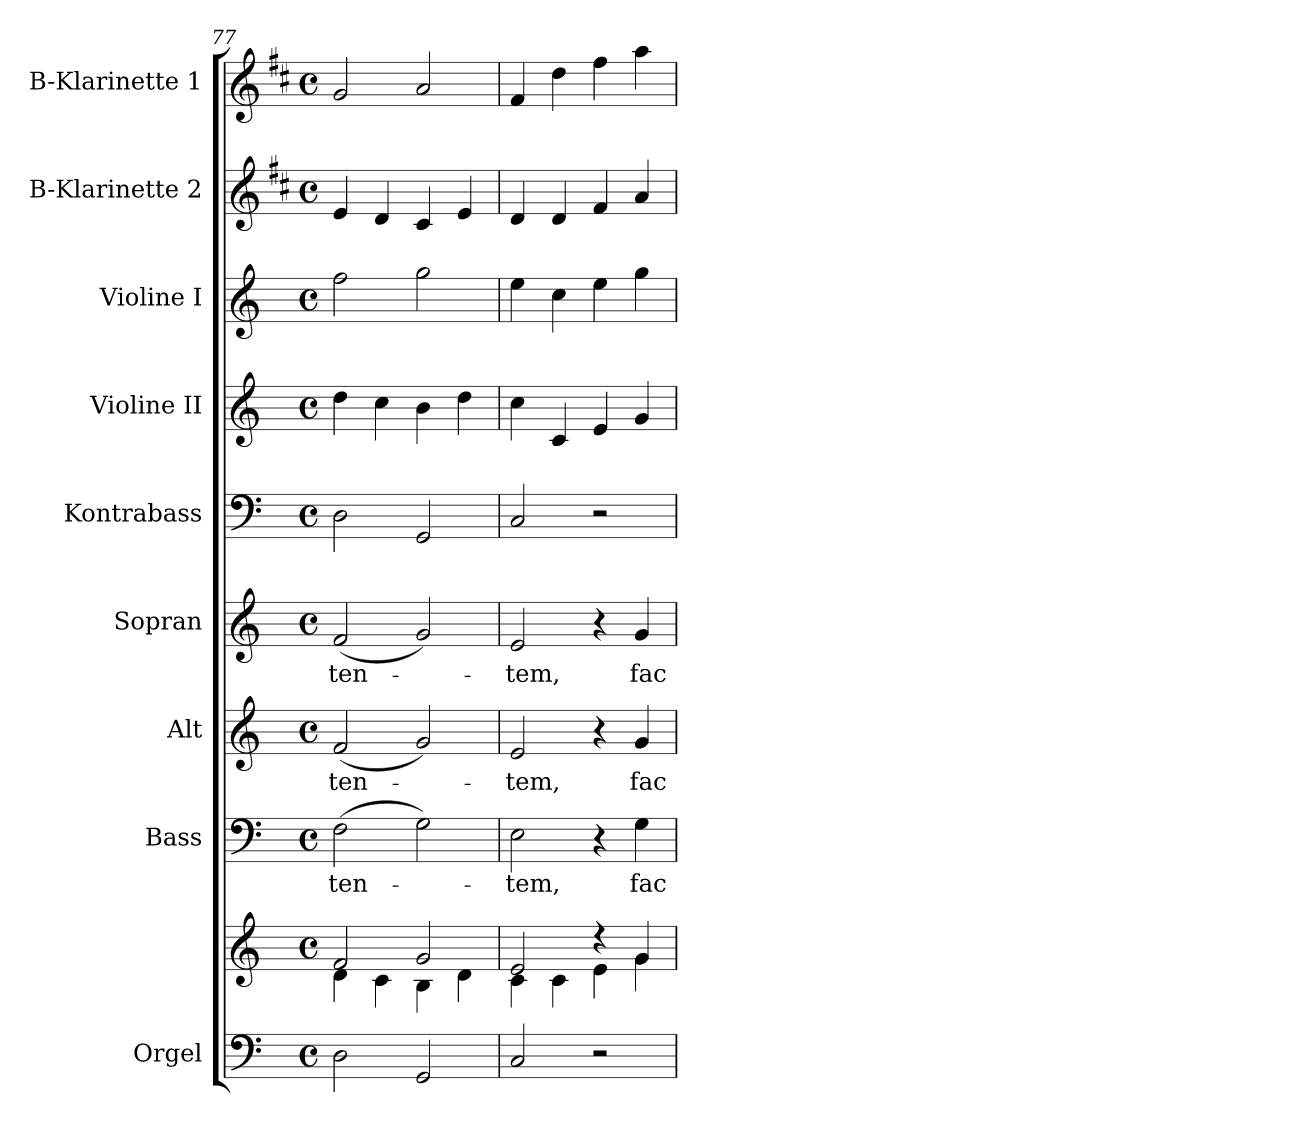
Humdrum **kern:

**kern	**kern	**kern	**text	**kern	**text	**kern	**text	**kern	**kern	**kern	**kern	**kern
*part9	*part9	*part8	*part8	*part7	*part7	*part6	*part6	*part5	*part4	*part3	*part2	*part1
*staff10	*staff9	*staff8	*staff8	*staff7	*staff7	*staff6	*staff6	*staff5	*staff4	*staff3	*staff2	*staff1
*I"Orgel	*	*I"Bass	*	*I"Alt	*	*I"Sopran	*	*I"Kontrabass	*I"Violine II	*I"Violine I	*I"B-Klarinette 2	*I"B-Klarinette 1
*I'Org.	*	*I'B.	*	*I'A.	*	*I'S.	*	*I'Kb.	*I'Vl. II	*I'Vl. I	*I'B Kl. 2	*I'B Kl. 1
*clefF4	*clefG2	*clefF4	*	*clefG2	*	*clefG2	*	*clefF4	*clefG2	*clefG2	*clefG2	*clefG2
*	*	*	*	*	*	*	*	*ITrd7c12	*	*	*ITrd1c2	*ITrd1c2
*k[]	*k[]	*k[]	*	*k[]	*	*k[]	*	*k[]	*k[]	*k[]	*k[]	*k[]
*C:	*C:	*C:	*	*C:	*	*C:	*	*C:	*C:	*C:	*C:	*C:
*M4/4	*M4/4	*M4/4	*	*M4/4	*	*M4/4	*	*M4/4	*M4/4	*M4/4	*M4/4	*M4/4
*met(c)	*met(c)	*met(c)	*	*met(c)	*	*met(c)	*	*met(c)	*met(c)	*met(c)	*met(c)	*met(c)
=77	=77	=77	=77	=77	=77	=77	=77	=77	=77	=77	=77	=77
*	*^	*	*	*	*	*	*	*	*	*	*	*
!	!	!	!	!LO:LY:b	!	!LO:LY:b	!	!LO:LY:b	!	!	!	!	!
2D\	2f/	4d\	(>2F\	-ten-	(<2f/	-ten-	(<2f/	-ten-	2DD\	4dd\	2ff\	4d/	2f/
.	.	4c\	.	.	.	.	.	.	.	4cc\	.	4c/	.
2GG/	2g/	4B\	2G\)	.	2g/)	.	2g/)	.	2GGG/	4b\	2gg\	4B/	2g/
.	.	4d\	.	.	.	.	.	.	.	4dd\	.	4d/	.
=78	=78	=78	=78	=78	=78	=78	=78	=78	=78	=78	=78	=78	=78
!	!	!	!	!LO:LY:b	!	!LO:LY:b	!	!LO:LY:b	!	!	!	!	!
2C/	2e/	4c\	2E\	-tem,	2e/	-tem,	2e/	-tem,	2CC/	4cc\	4ee\	4c/	4e/
.	.	4c\	.	.	.	.	.	.	.	4c/	4cc\	4c/	4cc\
2r	4rcc	4e\	4r	.	4r	.	4r	.	2r	4e/	4ee\	4e/	4ee\
!	!	!	!	!LO:LY:b	!	!LO:LY:b	!	!LO:LY:b	!	!	!	!	!
.	4g/	4g\	4G\	fac-	4g/	fac-	4g/	fac-	.	4g/	4gg\	4g/	4gg\
*	*v	*v	*	*	*	*	*	*	*	*	*	*	*
=	=	=	=	=	=	=	=	=	=	=	=	=
*-	*-	*-	*-	*-	*-	*-	*-	*-	*-	*-	*-	*-
